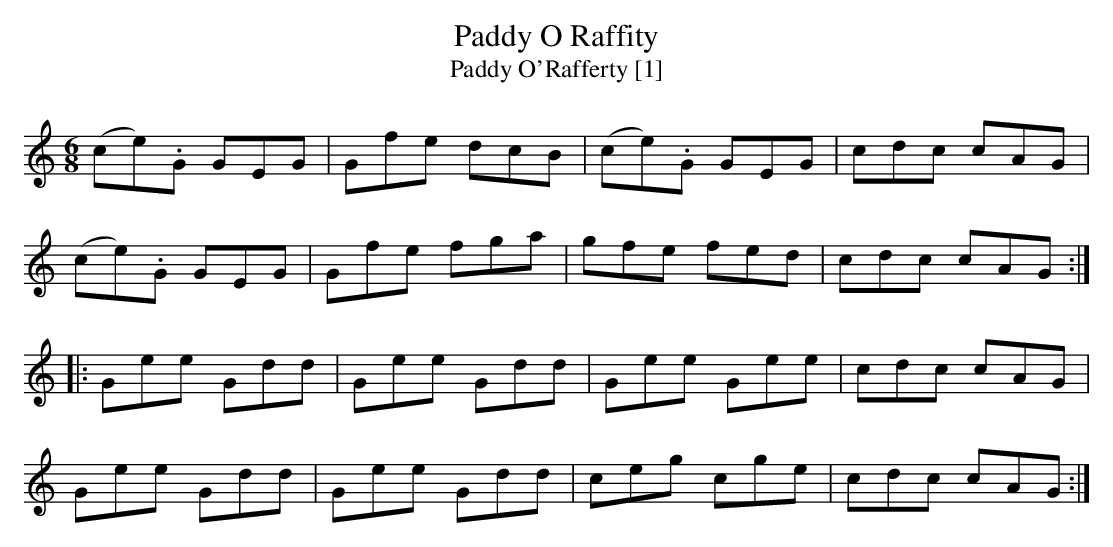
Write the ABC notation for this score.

X:1
T:Paddy O Raffity
T:Paddy O'Rafferty [1]
M:6/8
L:1/8
K:C
(ce).G GEG|Gfe dcB|(ce).G GEG|cdc cAG|
(ce).G GEG|Gfe fga|gfe fed|cdc cAG:|
|:Gee Gdd|Gee Gdd|Gee Gee|cdc cAG|
Gee Gdd|Gee Gdd|ceg c’ge|cdc cAG:|]
